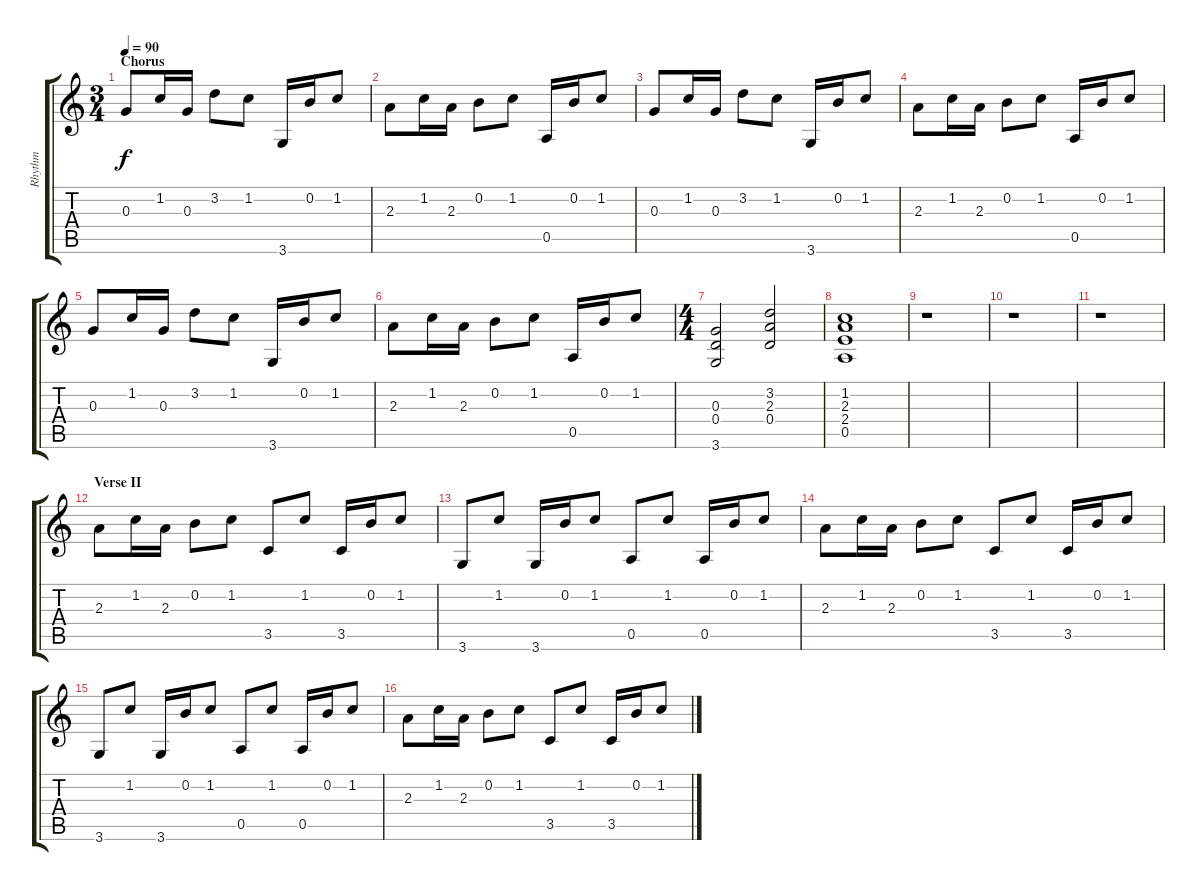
\track ("Rhythm" "Rhythm") {instrument acousticguitarnylon}
\staff {score tabs}
\tuning (E4 B3 G3 D3 A2 E2) {hide}
\ts (3 4)
\section ("" "Chorus")
\tempo 90
\clef g2
\ks c
0.3.8{dy f} 1.2.16 0.3.16 3.2.8 1.2.8 3.6.16 0.2.16 1.2.8 |
2.3.8 1.2.16 2.3.16 0.2.8 1.2.8 0.5.16 0.2.16 1.2.8 |
0.3.8 1.2.16 0.3.16 3.2.8 1.2.8 3.6.16 0.2.16 1.2.8 |
2.3.8 1.2.16 2.3.16 0.2.8 1.2.8 0.5.16 0.2.16 1.2.8 |
0.3.8 1.2.16 0.3.16 3.2.8 1.2.8 3.6.16 0.2.16 1.2.8 |
2.3.8 1.2.16 2.3.16 0.2.8 1.2.8 0.5.16 0.2.16 1.2.8 |
\ts (4 4)
(0.3 0.4 3.6).2 (3.2 2.3 0.4).2 |
(1.2 2.3 2.4 0.5).1 |
r.1 |
r.1 |
r.1 |
\section ("" "Verse II")
2.3.8 1.2.16 2.3.16 0.2.8 1.2.8 3.5.8 1.2.8 3.5.16 0.2.16 1.2.8 |
3.6.8 1.2.8 3.6.16 0.2.16 1.2.8 0.5.8 1.2.8 0.5.16 0.2.16 1.2.8 |
2.3.8 1.2.16 2.3.16 0.2.8 1.2.8 3.5.8 1.2.8 3.5.16 0.2.16 1.2.8 |
3.6.8 1.2.8 3.6.16 0.2.16 1.2.8 0.5.8 1.2.8 0.5.16 0.2.16 1.2.8 |
2.3.8 1.2.16 2.3.16 0.2.8 1.2.8 3.5.8 1.2.8 3.5.16 0.2.16 1.2.8
